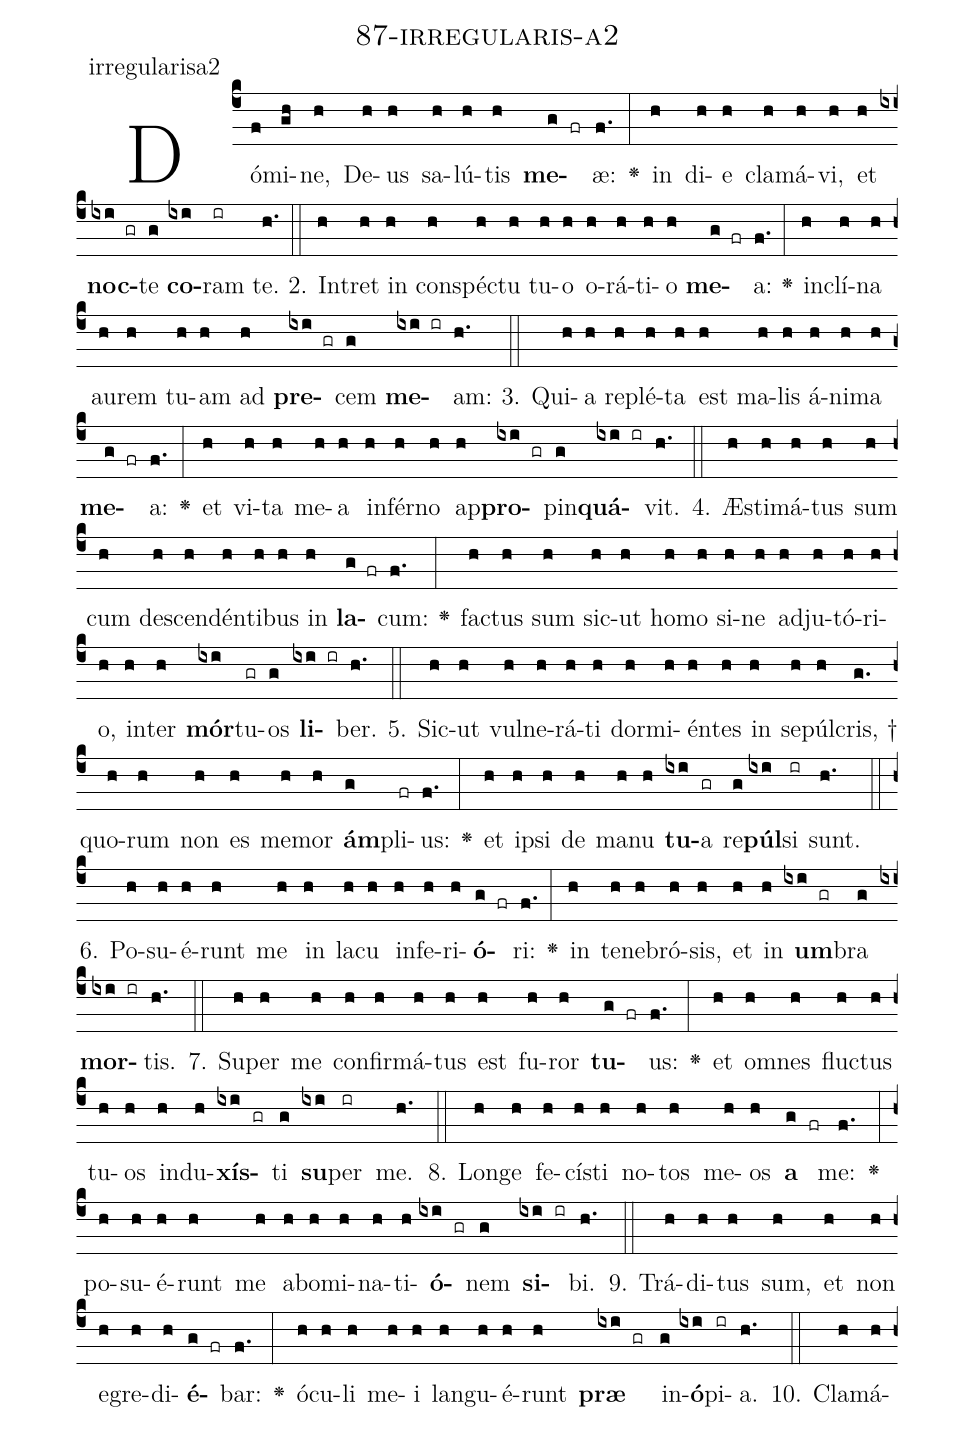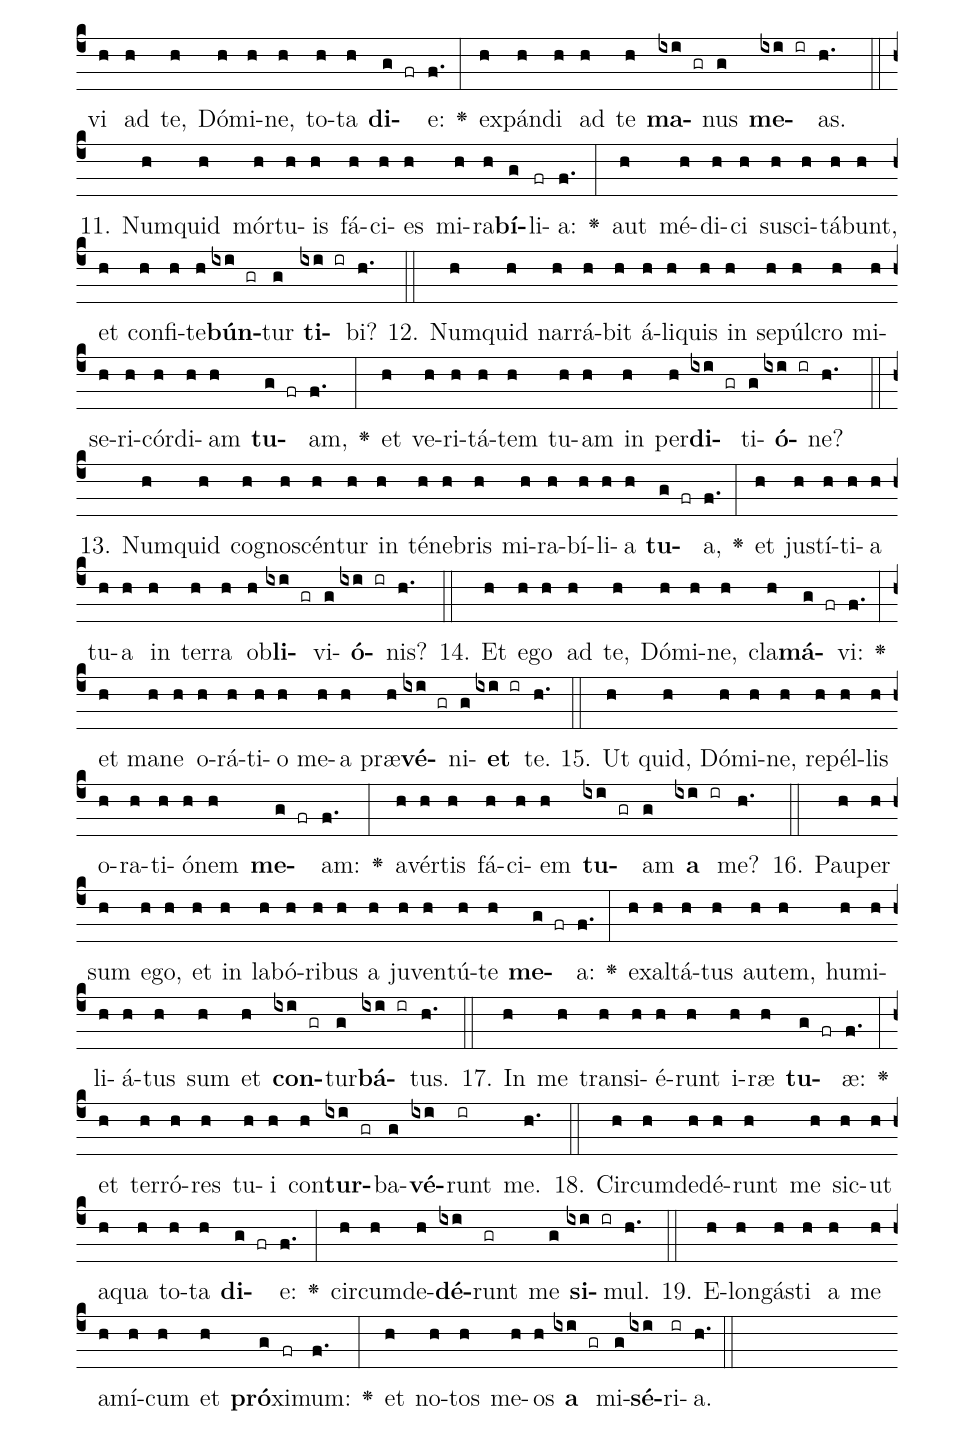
name: 87-irregularis-a2;
annotation: irregularisa2;
%%
(c4)Dó(f)mi(gh)ne,(h) De(h)us(h) sa(h)lú(h)tis(h) <b>me</b>(g fr)æ:(f.) <v>\greheightstar</v>(:) in(h) di(h)e(h) cla(h)má(h)vi,(h) et(h) <b>noc</b>(ixi gr)te(g) <b>co</b>(ixi)ram(ir) te.(h.) (::)
2. In(h)tret(h) in(h) con(h)spéc(h)tu(h) tu(h)o(h) o(h)rá(h)ti(h)o(h) <b>me</b>(g fr)a:(f.) <v>\greheightstar</v>(:) in(h)clí(h)na(h) au(h)rem(h) tu(h)am(h) ad(h) <b>pre</b>(ixi gr)cem(g) <b>me</b>(ixi ir)am:(h.) (::)
3. Qui(h)a(h) re(h)plé(h)ta(h) est(h) ma(h)lis(h) á(h)ni(h)ma(h) <b>me</b>(g fr)a:(f.) <v>\greheightstar</v>(:) et(h) vi(h)ta(h) me(h)a(h) in(h)fér(h)no(h) ap(h)<b>pro</b>(ixi gr)pin(g)<b>quá</b>(ixi ir)vit.(h.) (::)
4. Æs(h)ti(h)má(h)tus(h) sum(h) cum(h) de(h)scen(h)dén(h)ti(h)bus(h) in(h) <b>la</b>(g fr)cum:(f.) <v>\greheightstar</v>(:) fac(h)tus(h) sum(h) sic(h)ut(h) ho(h)mo(h) si(h)ne(h) ad(h)ju(h)tó(h)ri(h)o,(h) in(h)ter(h) <b>mór</b>(ixi)tu(gr)os(g) <b>li</b>(ixi ir)ber.(h.) (::)
5. Sic(h)ut(h) vul(h)ne(h)rá(h)ti(h) dor(h)mi(h)én(h)tes(h) in(h) se(h)púl(h)cris, †(g.) quo(h)rum(h) non(h) es(h) me(h)mor(h) <b>ám</b>(g)pli(fr)us:(f.) <v>\greheightstar</v>(:) et(h) ip(h)si(h) de(h) ma(h)nu(h) <b>tu</b>(ixi)a(gr) re(g)<b>púl</b>(ixi)si(ir) sunt.(h.) (::)
6. Po(h)su(h)é(h)runt(h) me(h) in(h) la(h)cu(h) in(h)fe(h)ri(h)<b>ó</b>(g fr)ri:(f.) <v>\greheightstar</v>(:) in(h) te(h)ne(h)bró(h)sis,(h) et(h) in(h) <b>um</b>(ixi gr)bra(g) <b>mor</b>(ixi ir)tis.(h.) (::)
7. Su(h)per(h) me(h) con(h)fir(h)má(h)tus(h) est(h) fu(h)ror(h) <b>tu</b>(g fr)us:(f.) <v>\greheightstar</v>(:) et(h) om(h)nes(h) fluc(h)tus(h) tu(h)os(h) in(h)du(h)<b>xís</b>(ixi gr)ti(g) <b>su</b>(ixi)per(ir) me.(h.) (::)
8. Lon(h)ge(h) fe(h)cís(h)ti(h) no(h)tos(h) me(h)os(h) <b>a</b>(g fr) me:(f.) <v>\greheightstar</v>(:) po(h)su(h)é(h)runt(h) me(h) ab(h)o(h)mi(h)na(h)ti(h)<b>ó</b>(ixi gr)nem(g) <b>si</b>(ixi ir)bi.(h.) (::)
9. Trá(h)di(h)tus(h) sum,(h) et(h) non(h) e(h)gre(h)di(h)<b>é</b>(g fr)bar:(f.) <v>\greheightstar</v>(:) ó(h)cu(h)li(h) me(h)i(h) lan(h)gu(h)é(h)runt(h) <b>præ</b>(ixi gr) in(g)<b>ó</b>(ixi)pi(ir)a.(h.) (::)
10. Cla(h)má(h)vi(h) ad(h) te,(h) Dó(h)mi(h)ne,(h) to(h)ta(h) <b>di</b>(g fr)e:(f.) <v>\greheightstar</v>(:) ex(h)pán(h)di(h) ad(h) te(h) <b>ma</b>(ixi gr)nus(g) <b>me</b>(ixi ir)as.(h.) (::)
11. Num(h)quid(h) mór(h)tu(h)is(h) fá(h)ci(h)es(h) mi(h)ra(h)<b>bí</b>(g)li(fr)a:(f.) <v>\greheightstar</v>(:) aut(h) mé(h)di(h)ci(h) su(h)sci(h)tá(h)bunt,(h) et(h) con(h)fi(h)te(h)<b>bún</b>(ixi gr)tur(g) <b>ti</b>(ixi ir)bi?(h.) (::)
12. Num(h)quid(h) nar(h)rá(h)bit(h) á(h)li(h)quis(h) in(h) se(h)púl(h)cro(h) mi(h)se(h)ri(h)cór(h)di(h)am(h) <b>tu</b>(g fr)am,(f.) <v>\greheightstar</v>(:) et(h) ve(h)ri(h)tá(h)tem(h) tu(h)am(h) in(h) per(h)<b>di</b>(ixi gr)ti(g)<b>ó</b>(ixi ir)ne?(h.) (::)
13. Num(h)quid(h) co(h)gno(h)scén(h)tur(h) in(h) té(h)ne(h)bris(h) mi(h)ra(h)bí(h)li(h)a(h) <b>tu</b>(g fr)a,(f.) <v>\greheightstar</v>(:) et(h) jus(h)tí(h)ti(h)a(h) tu(h)a(h) in(h) ter(h)ra(h) ob(h)<b>li</b>(ixi gr)vi(g)<b>ó</b>(ixi ir)nis?(h.) (::)
14. Et(h) e(h)go(h) ad(h) te,(h) Dó(h)mi(h)ne,(h) cla(h)<b>má</b>(g fr)vi:(f.) <v>\greheightstar</v>(:) et(h) ma(h)ne(h) o(h)rá(h)ti(h)o(h) me(h)a(h) præ(h)<b>vé</b>(ixi gr)ni(g)<b>et</b>(ixi ir) te.(h.) (::)
15. Ut(h) quid,(h) Dó(h)mi(h)ne,(h) re(h)pél(h)lis(h) o(h)ra(h)ti(h)ó(h)nem(h) <b>me</b>(g fr)am:(f.) <v>\greheightstar</v>(:) a(h)vér(h)tis(h) fá(h)ci(h)em(h) <b>tu</b>(ixi gr)am(g) <b>a</b>(ixi ir) me?(h.) (::)
16. Pau(h)per(h) sum(h) e(h)go,(h) et(h) in(h) la(h)bó(h)ri(h)bus(h) a(h) ju(h)ven(h)tú(h)te(h) <b>me</b>(g fr)a:(f.) <v>\greheightstar</v>(:) ex(h)al(h)tá(h)tus(h) au(h)tem,(h) hu(h)mi(h)li(h)á(h)tus(h) sum(h) et(h) <b>con</b>(ixi gr)tur(g)<b>bá</b>(ixi ir)tus.(h.) (::)
17. In(h) me(h) trans(h)i(h)é(h)runt(h) i(h)ræ(h) <b>tu</b>(g fr)æ:(f.) <v>\greheightstar</v>(:) et(h) ter(h)ró(h)res(h) tu(h)i(h) con(h)<b>tur</b>(ixi gr)ba(g)<b>vé</b>(ixi)runt(ir) me.(h.) (::)
18. Cir(h)cum(h)de(h)dé(h)runt(h) me(h) sic(h)ut(h) a(h)qua(h) to(h)ta(h) <b>di</b>(g fr)e:(f.) <v>\greheightstar</v>(:) cir(h)cum(h)de(h)<b>dé</b>(ixi)runt(gr) me(g) <b>si</b>(ixi ir)mul.(h.) (::)
19. E(h)lon(h)gás(h)ti(h) a(h) me(h) a(h)mí(h)cum(h) et(h) <b>pró</b>(g)xi(fr)mum:(f.) <v>\greheightstar</v>(:) et(h) no(h)tos(h) me(h)os(h) <b>a</b>(ixi gr) mi(g)<b>sé</b>(ixi)ri(ir)a.(h.) (::)
